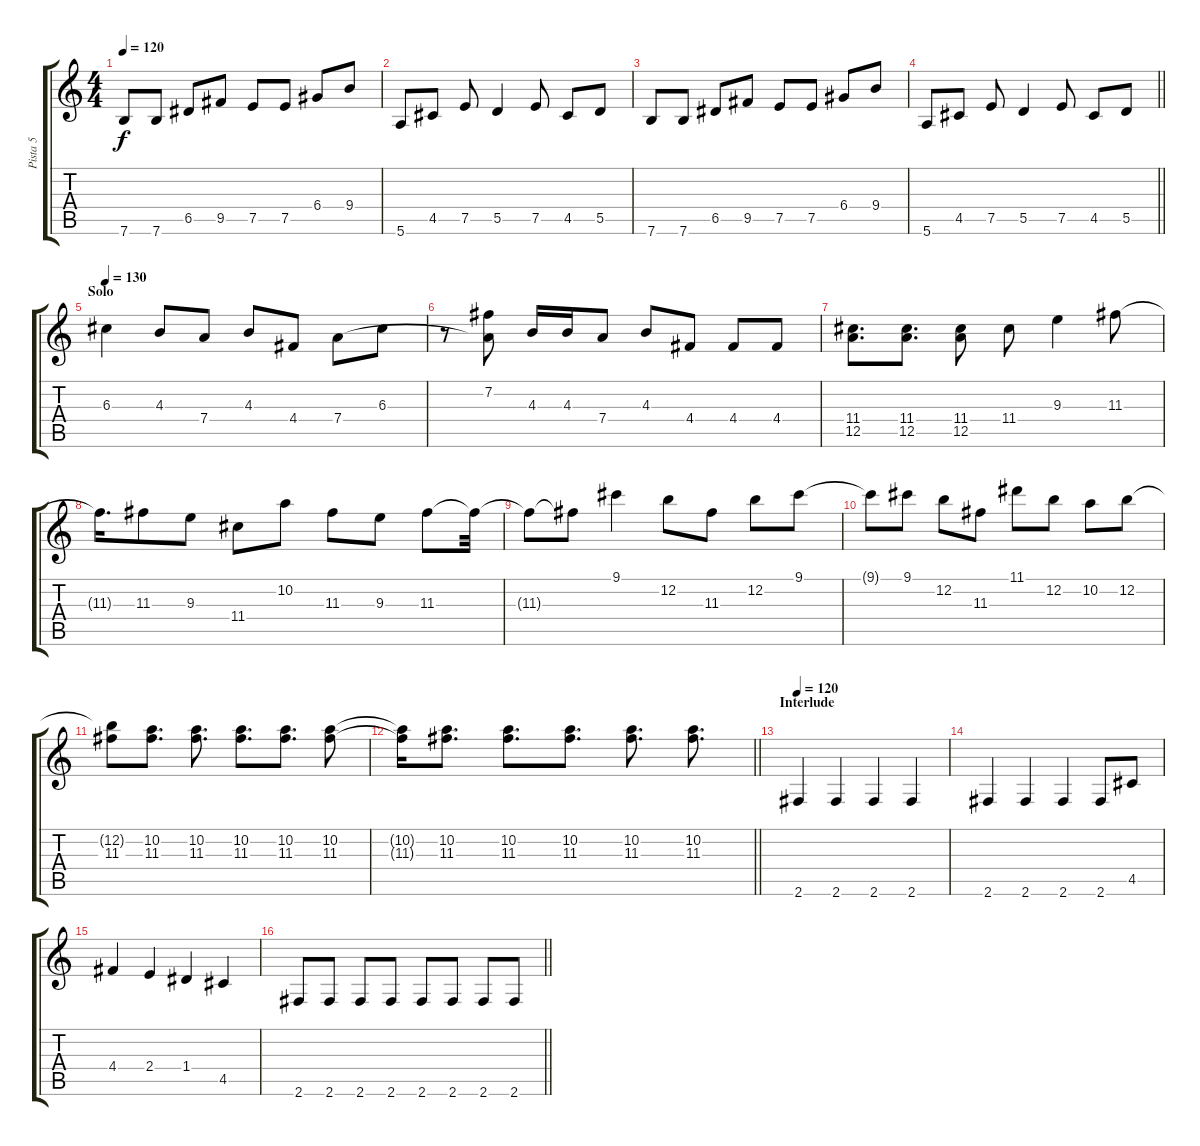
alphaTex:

\track ("Pista 5" "Pista 5") {instrument overdrivenguitar}
\staff {score tabs}
\tuning (E4 B3 G3 D3 A2 E2) {hide}
\ts (4 4)
\tempo 120
\clef g2
\ks c
7.6.8{dy f} 7.6.8 6.5.8 9.5.8 7.5.8 7.5.8 6.4.8 9.4.8 |
5.6.8 4.5.8 7.5.8 5.5.4 7.5.8 4.5.8 5.5.8 |
7.6.8 7.6.8 6.5.8 9.5.8 7.5.8 7.5.8 6.4.8 9.4.8 |
\barLineRight lightlight
5.6.8 4.5.8 7.5.8 5.5.4 7.5.8 4.5.8 5.5.8 |
\section ("" "Solo")
\tempo 130
6.3.4{volume 10} 4.3.8 7.4.8 4.3.8 4.4.8 7.4.8 6.3.8 |
r.8 (7.2 7.4{t}).8 4.3.16 4.3.16 7.4.8 4.3.8 4.4.8 4.4.8 4.4.8 |
(11.4 12.5).8{d} (11.4 12.5).8{d} (11.4 12.5).8 11.4.8 9.3.4 11.3.8 |
11.3{t}.16{d} 11.3.8 9.3.8 11.4.8 10.2.8 11.3.8 9.3.8 11.3.8 11.3{t}.32 |
11.3{t}.8 11.3{t}.8 9.1.4 12.2.8 11.3.8 12.2.8 9.1.8 |
9.1{t}.8 9.1.8 12.2.8 11.3.8 11.1.8 12.2.8 10.2.8 12.2.8 |
(12.2{t} 11.3).8 (10.2 11.3).8{d} (10.2 11.3).8{d} (10.2 11.3).8{d} (10.2 11.3).8{d} (10.2 11.3).8 |
\barLineRight lightlight
(10.2{t} 11.3{t}).16 (10.2 11.3).8{d} (10.2 11.3).8{d} (10.2 11.3).8{d} (10.2 11.3).8{d} (10.2 11.3).8{d} |
\section ("" "Interlude")
\tempo 135
\tempo 120
2.6.4 2.6.4 2.6.4 2.6.4 |
2.6.4 2.6.4 2.6.4 2.6.8 4.5.8 |
4.4.4 2.4.4 1.4.4 4.5.4 |
\barLineRight lightlight
2.6.8 2.6.8 2.6.8 2.6.8 2.6.8 2.6.8 2.6.8 2.6.8
